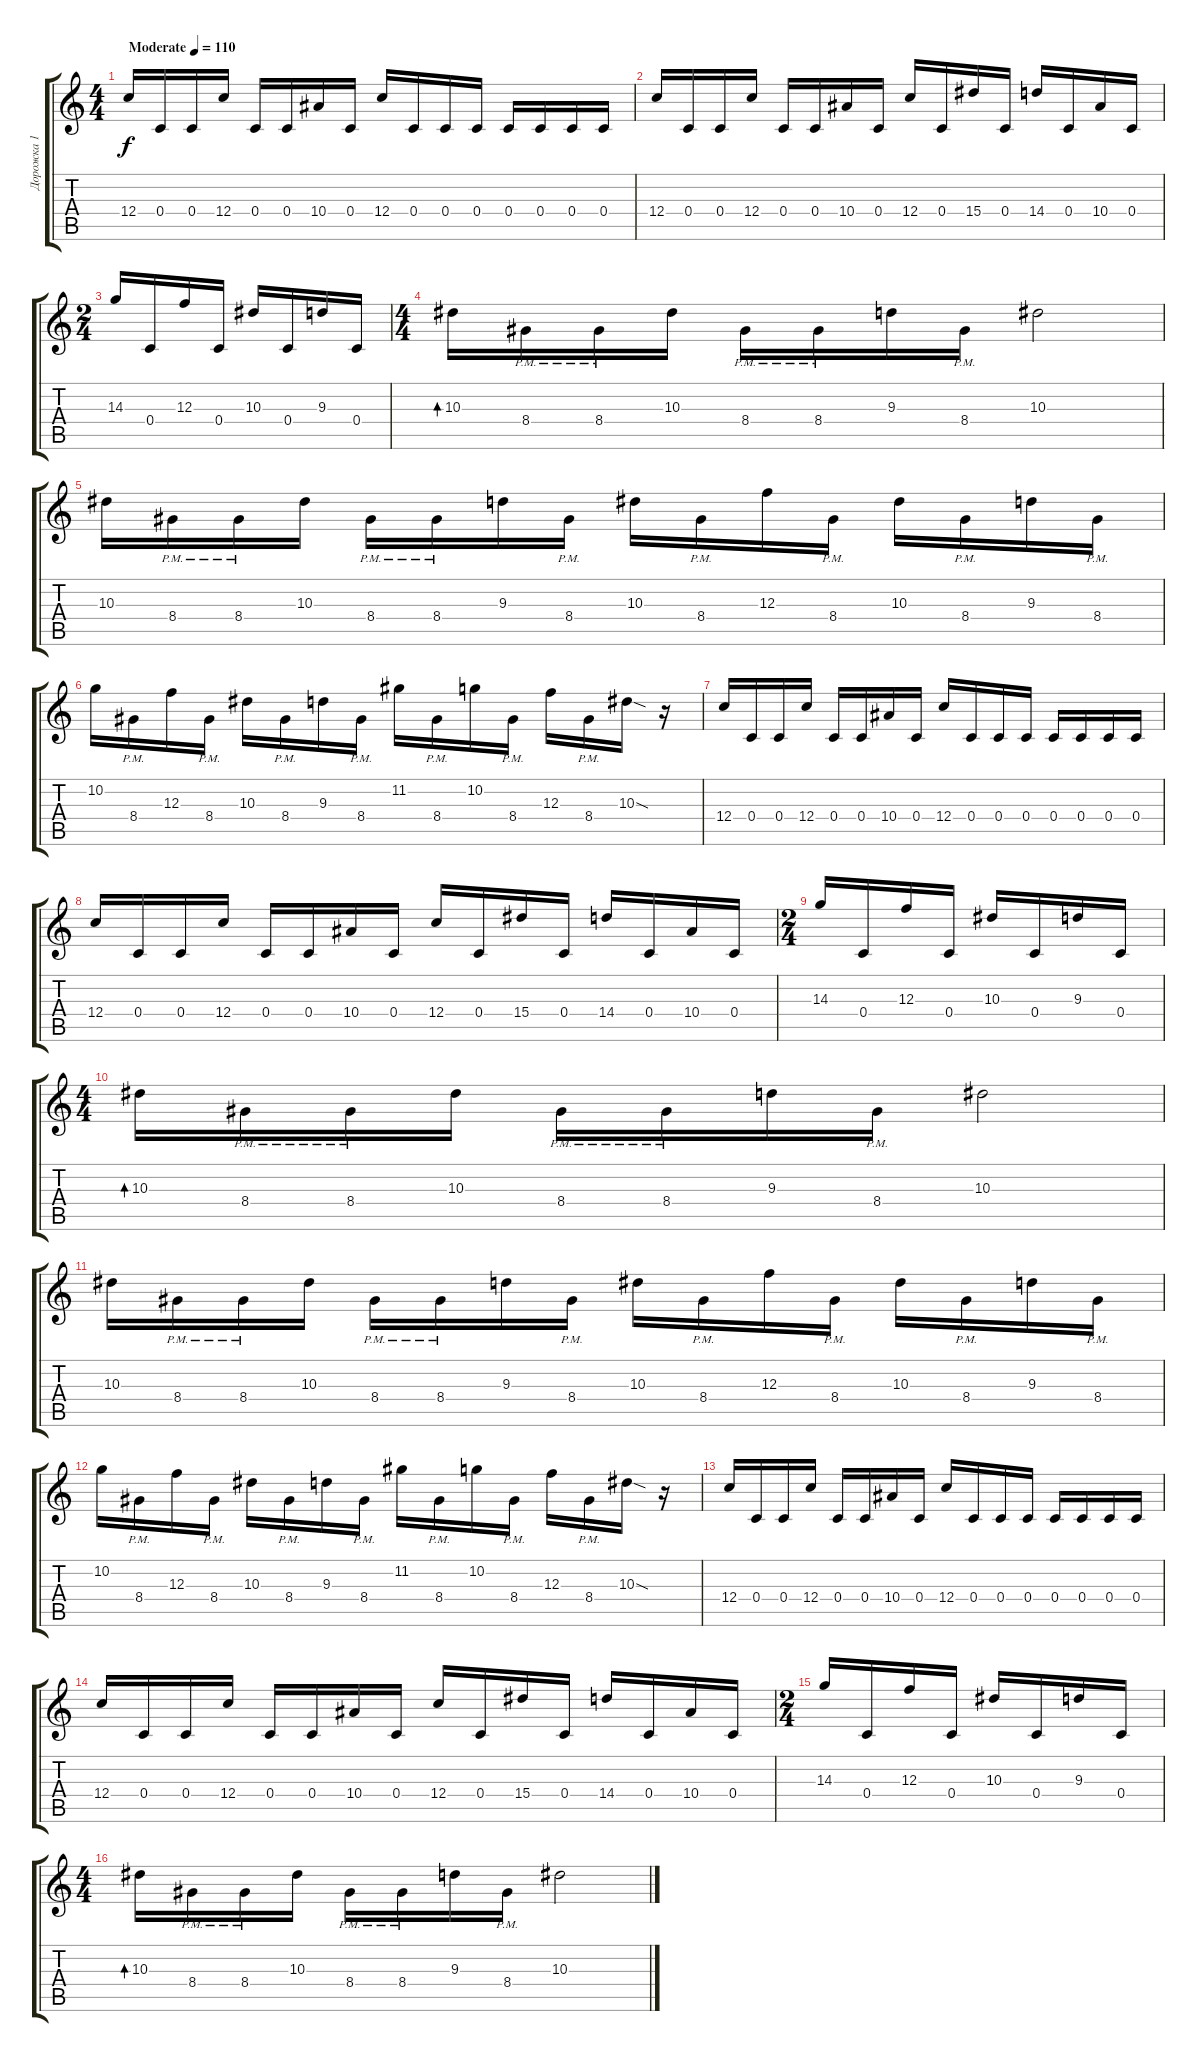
\track ("Дорожка 1" "Дорожка 1") {instrument distortionguitar}
\staff {score tabs}
\tuning (D4 A3 F3 C3 G2 C2) {hide}
\ts (4 4)
\tempo (110 "Moderate")
\clef g2
\ks c
12.4.16{dy f instrument distortionguitar} 0.4.16 0.4.16 12.4.16 0.4.16 0.4.16 10.4.16 0.4.16 12.4.16 0.4.16 0.4.16 0.4.16 0.4.16 0.4.16 0.4.16 0.4.16 |
12.4.16 0.4.16 0.4.16 12.4.16 0.4.16 0.4.16 10.4.16 0.4.16 12.4.16 0.4.16 15.4.16 0.4.16 14.4.16 0.4.16 10.4.16 0.4.16 |
\ts (2 4)
14.3.16 0.4.16 12.3.16 0.4.16 10.3.16 0.4.16 9.3.16 0.4.16 |
\ts (4 4)
10.3.16{bd 60} 8.4{pm}.16 8.4{pm}.16 10.3.16 8.4{pm}.16 8.4{pm}.16 9.3.16 8.4{pm}.16 10.3.2 |
10.3.16 8.4{pm}.16 8.4{pm}.16 10.3.16 8.4{pm}.16 8.4{pm}.16 9.3.16 8.4{pm}.16 10.3.16 8.4{pm}.16 12.3.16 8.4{pm}.16 10.3.16 8.4{pm}.16 9.3.16 8.4{pm}.16 |
10.2.16 8.4{pm}.16 12.3.16 8.4{pm}.16 10.3.16 8.4{pm}.16 9.3.16 8.4{pm}.16 11.2.16 8.4{pm}.16 10.2.16 8.4{pm}.16 12.3.16 8.4{pm}.16 10.3{sod}.16 r.16 |
12.4.16 0.4.16 0.4.16 12.4.16 0.4.16 0.4.16 10.4.16 0.4.16 12.4.16 0.4.16 0.4.16 0.4.16 0.4.16 0.4.16 0.4.16 0.4.16 |
12.4.16 0.4.16 0.4.16 12.4.16 0.4.16 0.4.16 10.4.16 0.4.16 12.4.16 0.4.16 15.4.16 0.4.16 14.4.16 0.4.16 10.4.16 0.4.16 |
\ts (2 4)
14.3.16 0.4.16 12.3.16 0.4.16 10.3.16 0.4.16 9.3.16 0.4.16 |
\ts (4 4)
10.3.16{bd 60} 8.4{pm}.16 8.4{pm}.16 10.3.16 8.4{pm}.16 8.4{pm}.16 9.3.16 8.4{pm}.16 10.3.2 |
10.3.16 8.4{pm}.16 8.4{pm}.16 10.3.16 8.4{pm}.16 8.4{pm}.16 9.3.16 8.4{pm}.16 10.3.16 8.4{pm}.16 12.3.16 8.4{pm}.16 10.3.16 8.4{pm}.16 9.3.16 8.4{pm}.16 |
10.2.16 8.4{pm}.16 12.3.16 8.4{pm}.16 10.3.16 8.4{pm}.16 9.3.16 8.4{pm}.16 11.2.16 8.4{pm}.16 10.2.16 8.4{pm}.16 12.3.16 8.4{pm}.16 10.3{sod}.16 r.16 |
12.4.16 0.4.16 0.4.16 12.4.16 0.4.16 0.4.16 10.4.16 0.4.16 12.4.16 0.4.16 0.4.16 0.4.16 0.4.16 0.4.16 0.4.16 0.4.16 |
12.4.16 0.4.16 0.4.16 12.4.16 0.4.16 0.4.16 10.4.16 0.4.16 12.4.16 0.4.16 15.4.16 0.4.16 14.4.16 0.4.16 10.4.16 0.4.16 |
\ts (2 4)
14.3.16 0.4.16 12.3.16 0.4.16 10.3.16 0.4.16 9.3.16 0.4.16 |
\ts (4 4)
10.3.16{bd 60} 8.4{pm}.16 8.4{pm}.16 10.3.16 8.4{pm}.16 8.4{pm}.16 9.3.16 8.4{pm}.16 10.3.2
